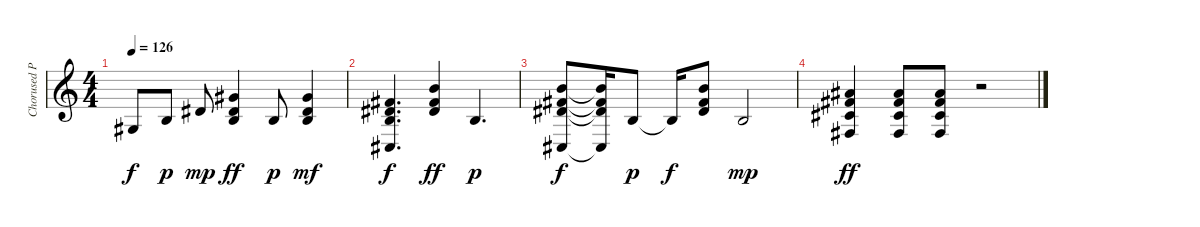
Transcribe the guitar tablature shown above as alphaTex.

\track ("Chorused Piano" "Chorused P") {instrument electricpiano2}
\staff {score}
\tuning (E4 B3 G3 D3 A2 E2) {hide}
\ts (4 4)
\tempo 126
\clef g2
\ks c
1.3.8{dy f} 0.2.8{dy p} 4.2.8{dy mp} (4.1 4.2 4.3).4{dy ff} 4.3.8{dy p} (4.1 4.2 4.3).4{dy mf} |
(2.1 4.2 4.3 4.5).4{d dy f} (7.1 7.2 8.3).4{dy ff} 0.2.4{d dy p} |
(7.1 7.2 8.3 9.6).8{dy f} (7.1{t} 7.2{t} 8.3{t} 9.6{t}).16 0.2.8{dy p} 0.2{t}.16{dy f} (7.1 7.2 8.3).8 0.2.2{dy mp} |
(6.1 7.2 6.3 4.4).4{dy ff} (6.1 7.2 6.3 4.4).8 (6.1 7.2 6.3 4.4).8 r.2
